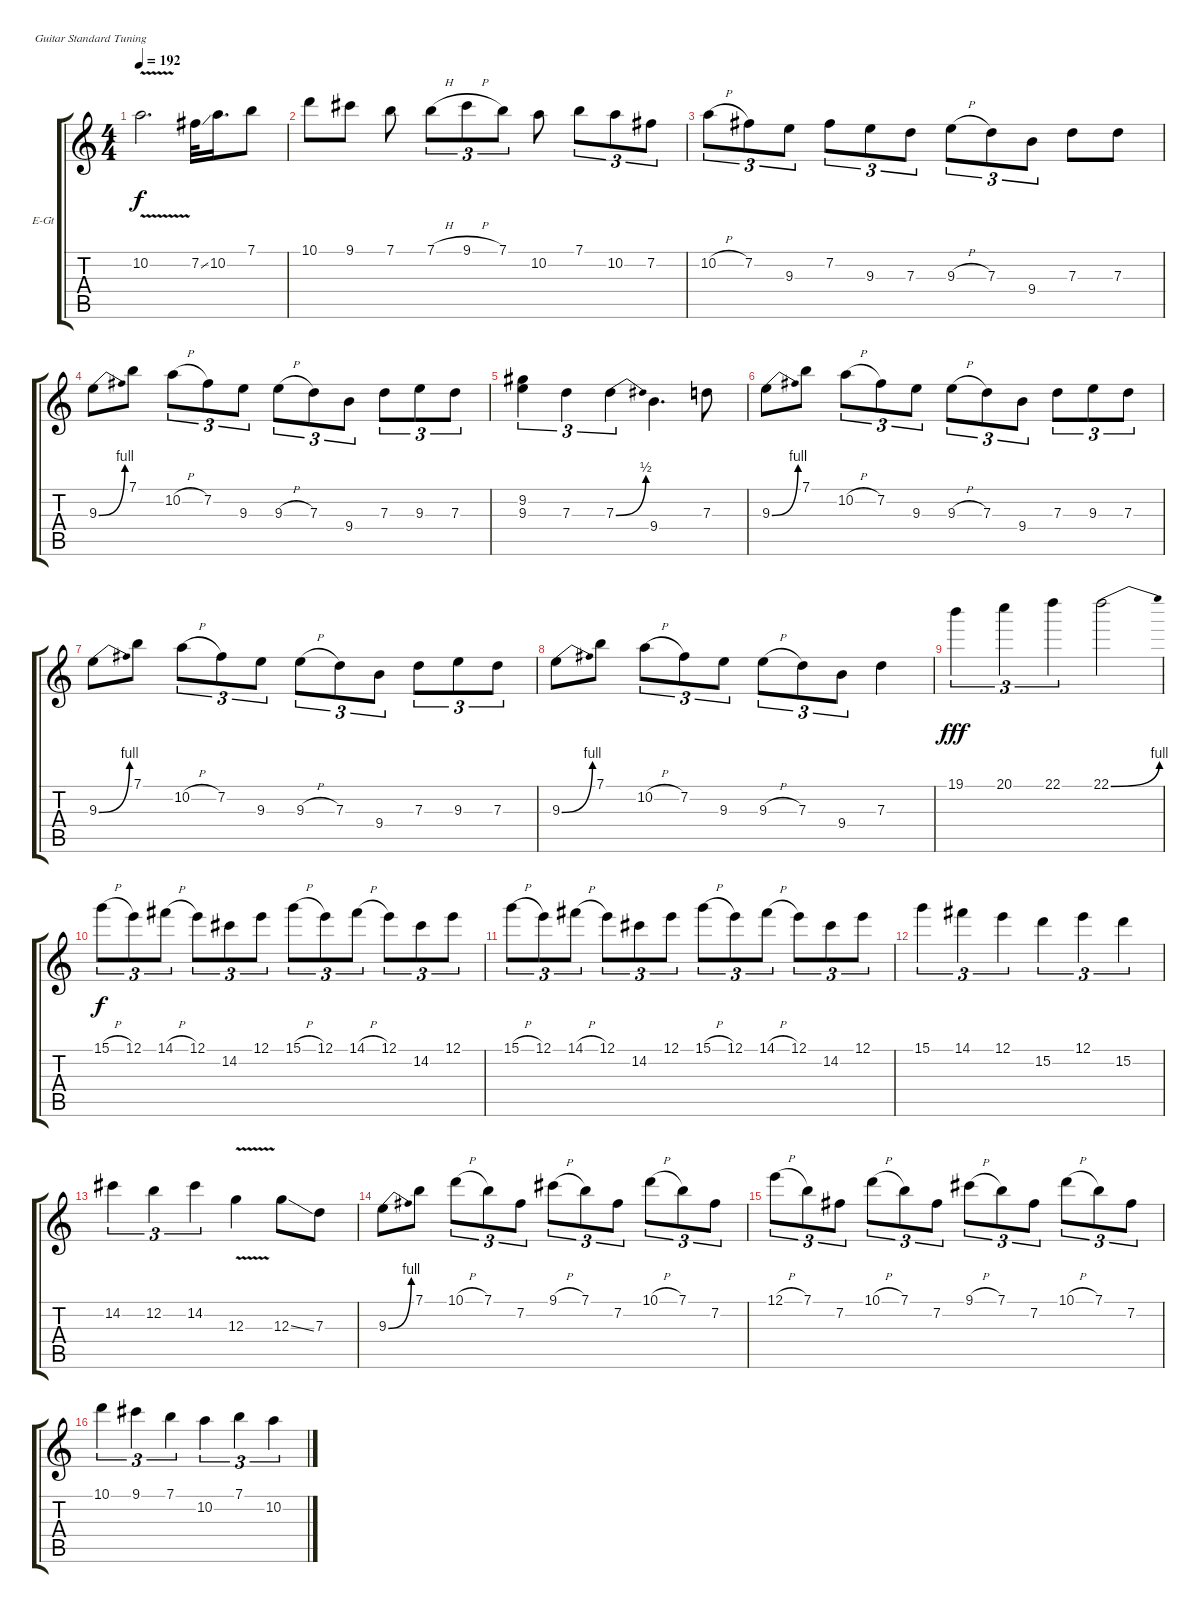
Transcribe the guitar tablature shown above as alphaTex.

\bracketExtendMode groupsimilarinstruments
\firstSystemTrackNameOrientation horizontal
\otherSystemsTrackNameOrientation horizontal
\track ("Guitar 3 (Lead)" "E-Gt") {instrument distortionguitar}
\staff {score tabs}
\tuning (E4 B3 G3 D3 A2 E2)
\ts (4 4)
\tempo 192
\clef g2
\ks c
10.2{v}.2{d dy f} 7.2{ss}.32 10.2.16{d} 7.1.8 |
10.1.8 9.1.8 7.1.8 7.1{h}.8{tu (3 2)} 9.1{h}.8{tu (3 2)} 7.1.8{tu (3 2)} 10.2.8 7.1.8{tu (3 2)} 10.2.8{tu (3 2)} 7.2.8{tu (3 2)} |
10.2{h}.8{tu (3 2)} 7.2.8{tu (3 2)} 9.3.8{tu (3 2)} 7.2.8{tu (3 2)} 9.3.8{tu (3 2)} 7.3.8{tu (3 2)} 9.3{h}.8{tu (3 2)} 7.3.8{tu (3 2)} 9.4.8{tu (3 2)} 7.3.8 7.3.8 |
9.3{be (bend 0 0 60 4)}.8 7.1.8 10.2{h}.8{tu (3 2)} 7.2.8{tu (3 2)} 9.3.8{tu (3 2)} 9.3{h}.8{tu (3 2)} 7.3.8{tu (3 2)} 9.4.8{tu (3 2)} 7.3.8{tu (3 2)} 9.3.8{tu (3 2)} 7.3.8{tu (3 2)} |
(9.2 9.3).4{tu (3 2)} 7.3.4{tu (3 2)} 7.3{be (bend 0 0 60 2)}.4{tu (3 2)} 9.4.4{d} 7.3.8 |
9.3{be (bend 0 0 60 4)}.8 7.1.8 10.2{h}.8{tu (3 2)} 7.2.8{tu (3 2)} 9.3.8{tu (3 2)} 9.3{h}.8{tu (3 2)} 7.3.8{tu (3 2)} 9.4.8{tu (3 2)} 7.3.8{tu (3 2)} 9.3.8{tu (3 2)} 7.3.8{tu (3 2)} |
9.3{be (bend 0 0 60 4)}.8 7.1.8 10.2{h}.8{tu (3 2)} 7.2.8{tu (3 2)} 9.3.8{tu (3 2)} 9.3{h}.8{tu (3 2)} 7.3.8{tu (3 2)} 9.4.8{tu (3 2)} 7.3.8{tu (3 2)} 9.3.8{tu (3 2)} 7.3.8{tu (3 2)} |
9.3{be (bend 0 0 60 4)}.8 7.1.8 10.2{h}.8{tu (3 2)} 7.2.8{tu (3 2)} 9.3.8{tu (3 2)} 9.3{h}.8{tu (3 2)} 7.3.8{tu (3 2)} 9.4.8{tu (3 2)} 7.3.4 |
19.1.4{tu (3 2) dy fff} 20.1.4{tu (3 2)} 22.1.4{tu (3 2)} 22.1{be (bend 0 0 60 4)}.2 |
15.1{h}.8{tu (3 2) dy f} 12.1.8{tu (3 2)} 14.1{h}.8{tu (3 2)} 12.1.8{tu (3 2)} 14.2.8{tu (3 2)} 12.1.8{tu (3 2)} 15.1{h}.8{tu (3 2)} 12.1.8{tu (3 2)} 14.1{h}.8{tu (3 2)} 12.1.8{tu (3 2)} 14.2.8{tu (3 2)} 12.1.8{tu (3 2)} |
15.1{h}.8{tu (3 2)} 12.1.8{tu (3 2)} 14.1{h}.8{tu (3 2)} 12.1.8{tu (3 2)} 14.2.8{tu (3 2)} 12.1.8{tu (3 2)} 15.1{h}.8{tu (3 2)} 12.1.8{tu (3 2)} 14.1{h}.8{tu (3 2)} 12.1.8{tu (3 2)} 14.2.8{tu (3 2)} 12.1.8{tu (3 2)} |
15.1.4{tu (3 2)} 14.1.4{tu (3 2)} 12.1.4{tu (3 2)} 15.2.4{tu (3 2)} 12.1.4{tu (3 2)} 15.2.4{tu (3 2)} |
14.2.4{tu (3 2)} 12.2.4{tu (3 2)} 14.2.4{tu (3 2)} 12.3{v}.4 12.3{ss}.8 7.3.8 |
9.3{be (bend 0 0 60 4)}.8 7.1.8 10.1{h}.8{tu (3 2)} 7.1.8{tu (3 2)} 7.2.8{tu (3 2)} 9.1{h}.8{tu (3 2)} 7.1.8{tu (3 2)} 7.2.8{tu (3 2)} 10.1{h}.8{tu (3 2)} 7.1.8{tu (3 2)} 7.2.8{tu (3 2)} |
12.1{h}.8{tu (3 2)} 7.1.8{tu (3 2)} 7.2.8{tu (3 2)} 10.1{h}.8{tu (3 2)} 7.1.8{tu (3 2)} 7.2.8{tu (3 2)} 9.1{h}.8{tu (3 2)} 7.1.8{tu (3 2)} 7.2.8{tu (3 2)} 10.1{h}.8{tu (3 2)} 7.1.8{tu (3 2)} 7.2.8{tu (3 2)} |
10.1.4{tu (3 2)} 9.1.4{tu (3 2)} 7.1.4{tu (3 2)} 10.2.4{tu (3 2)} 7.1.4{tu (3 2)} 10.2.4{tu (3 2)}
